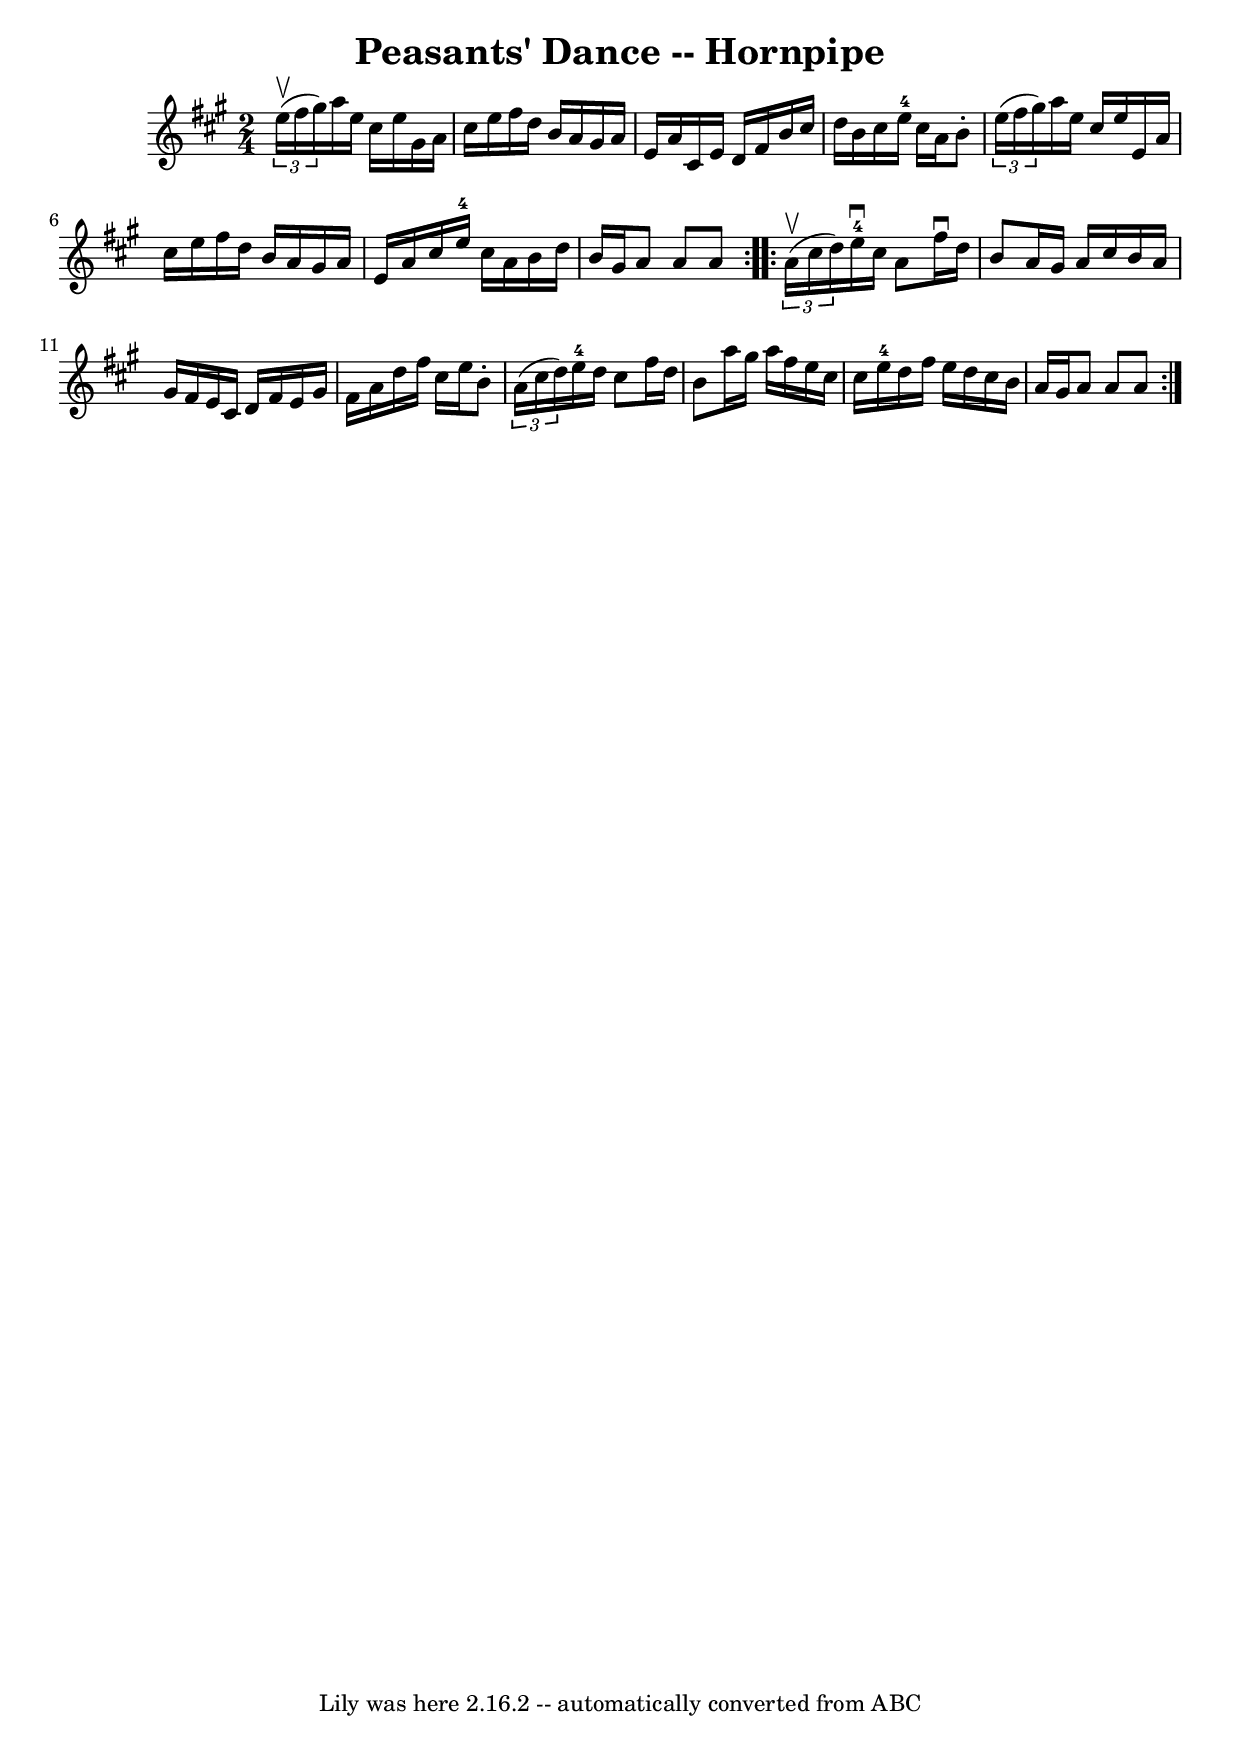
\version "2.7.40"
\include "Mammoth.ily"
\header {
	%% book = "Cole's 1000 Fiddle Tunes"
	crossRefNumber = "1"
	footnotes = ""
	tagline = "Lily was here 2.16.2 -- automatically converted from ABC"
	title = "Peasants' Dance -- Hornpipe"
}
voicedefault =  {
\set Score.defaultBarType = "empty"

\repeat volta 2 {
\time 2/4 \key a \major   \times 2/3 { e''16 (^\upbow fis''16 gis''16  
-) } |
 a''16 e''16 cis''16 e''16 gis'16 a'16 cis''16 
 e''16  |
 fis''16 d''16 b'16 a'16 gis'16 a'16 e'16 
 a'16  |
 cis'16 e'16 d'16 fis'16 b'16 cis''16    
d''16 b'16  |
 cis''16 e''16-4 cis''16 a'16 b'8 -.   
\times 2/3 { e''16 (fis''16 gis''16) } |
 a''16 e''16   
 cis''16 e''16 e'16 a'16 cis''16 e''16  |
 fis''16    
d''16 b'16 a'16 gis'16 a'16 e'16 a'16  |
 cis''16    
e''16-4 cis''16 a'16 b'16 d''16 b'16 gis'16  |
 a'8 
 a'8 a'8  }     \repeat volta 2 {   \times 2/3 { a'16 (^\upbow cis''16 
 d''16) } |
 e''16-4^\downbow cis''16 a'8 fis''16 
^\downbow d''16 b'8  |
 a'16 gis'16 a'16 cis''16 b'16  
 a'16 gis'16 fis'16  |
 e'16 cis'16 d'16 fis'16 e'16 
 gis'16 fis'16 a'16  |
 d''16 fis''16 cis''16 e''16    
b'8 -.   \times 2/3 { a'16 (cis''16 d''16) } |
 e''16 
-4 d''16 cis''8 fis''16 d''16 b'8  |
 a''16 gis''16  
 a''16 fis''16 e''16 cis''16 cis''16 e''16-4 |
   
d''16 fis''16 e''16 d''16 cis''16 b'16 a'16 gis'16  
|
 a'8 a'8 a'8  }   
}

\score{
    <<

	\context Staff="default"
	{
	    \voicedefault 
	}

    >>
	\layout {
	}
	\midi {}
}
